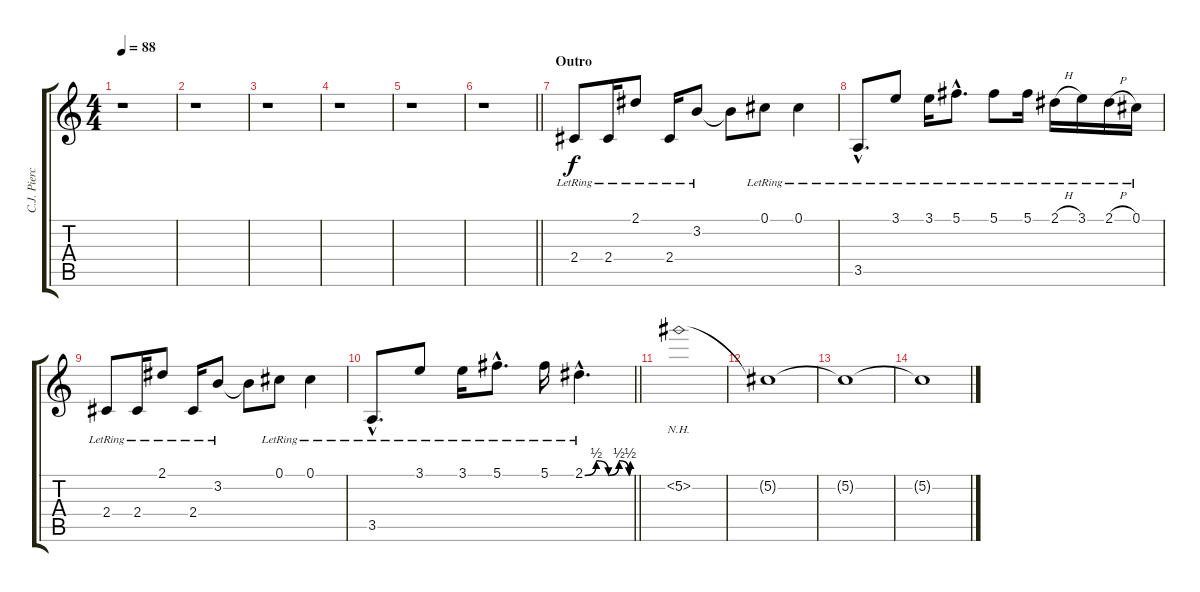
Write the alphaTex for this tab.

\track ("C.J. Pierce (Rhythm Guitar)" "C.J. Pierc") {instrument acousticguitarnylon}
\staff {score tabs}
\tuning (Db4 Ab3 E3 B2 Gb2 B1) {hide}
\ts (4 4)
\tempo 88
\clef g2
\ks c
r.1{dy f} |
r.1 |
r.1 |
r.1 |
r.1 |
\barLineRight lightlight
r.1 |
\section ("" "Outro")
2.4{lr}.8 2.4{lr}.16 2.1{lr}.8 2.4{lr}.16 3.2{lr}.8 3.2{t}.8 0.1{lr}.8 0.1{lr}.4 |
3.5{hac lr}.8{d} 3.1{lr}.8 3.1{lr}.16 5.1{hac lr}.8{d} 5.1{lr}.8 5.1{lr}.16 2.1{h lr}.16 3.1{lr}.16 2.1{h lr}.16 0.1{lr}.16 |
2.4{lr}.8 2.4{lr}.16 2.1{lr}.8 2.4{lr}.16 3.2{lr}.8 3.2{t}.8 0.1{lr}.8 0.1{lr}.4 |
\barLineRight lightlight
3.5{hac lr}.8{d} 3.1{lr}.8 3.1{lr}.16 5.1{hac lr}.8{d} 5.1{lr}.16 2.1{be (custom 0 0 15 2 31 0 45 2 58 0 60 2) hac lr}.4{d} |
5.2{nh}.1 |
5.2{t}.1 |
5.2{t}.1 |
5.2{t}.1
